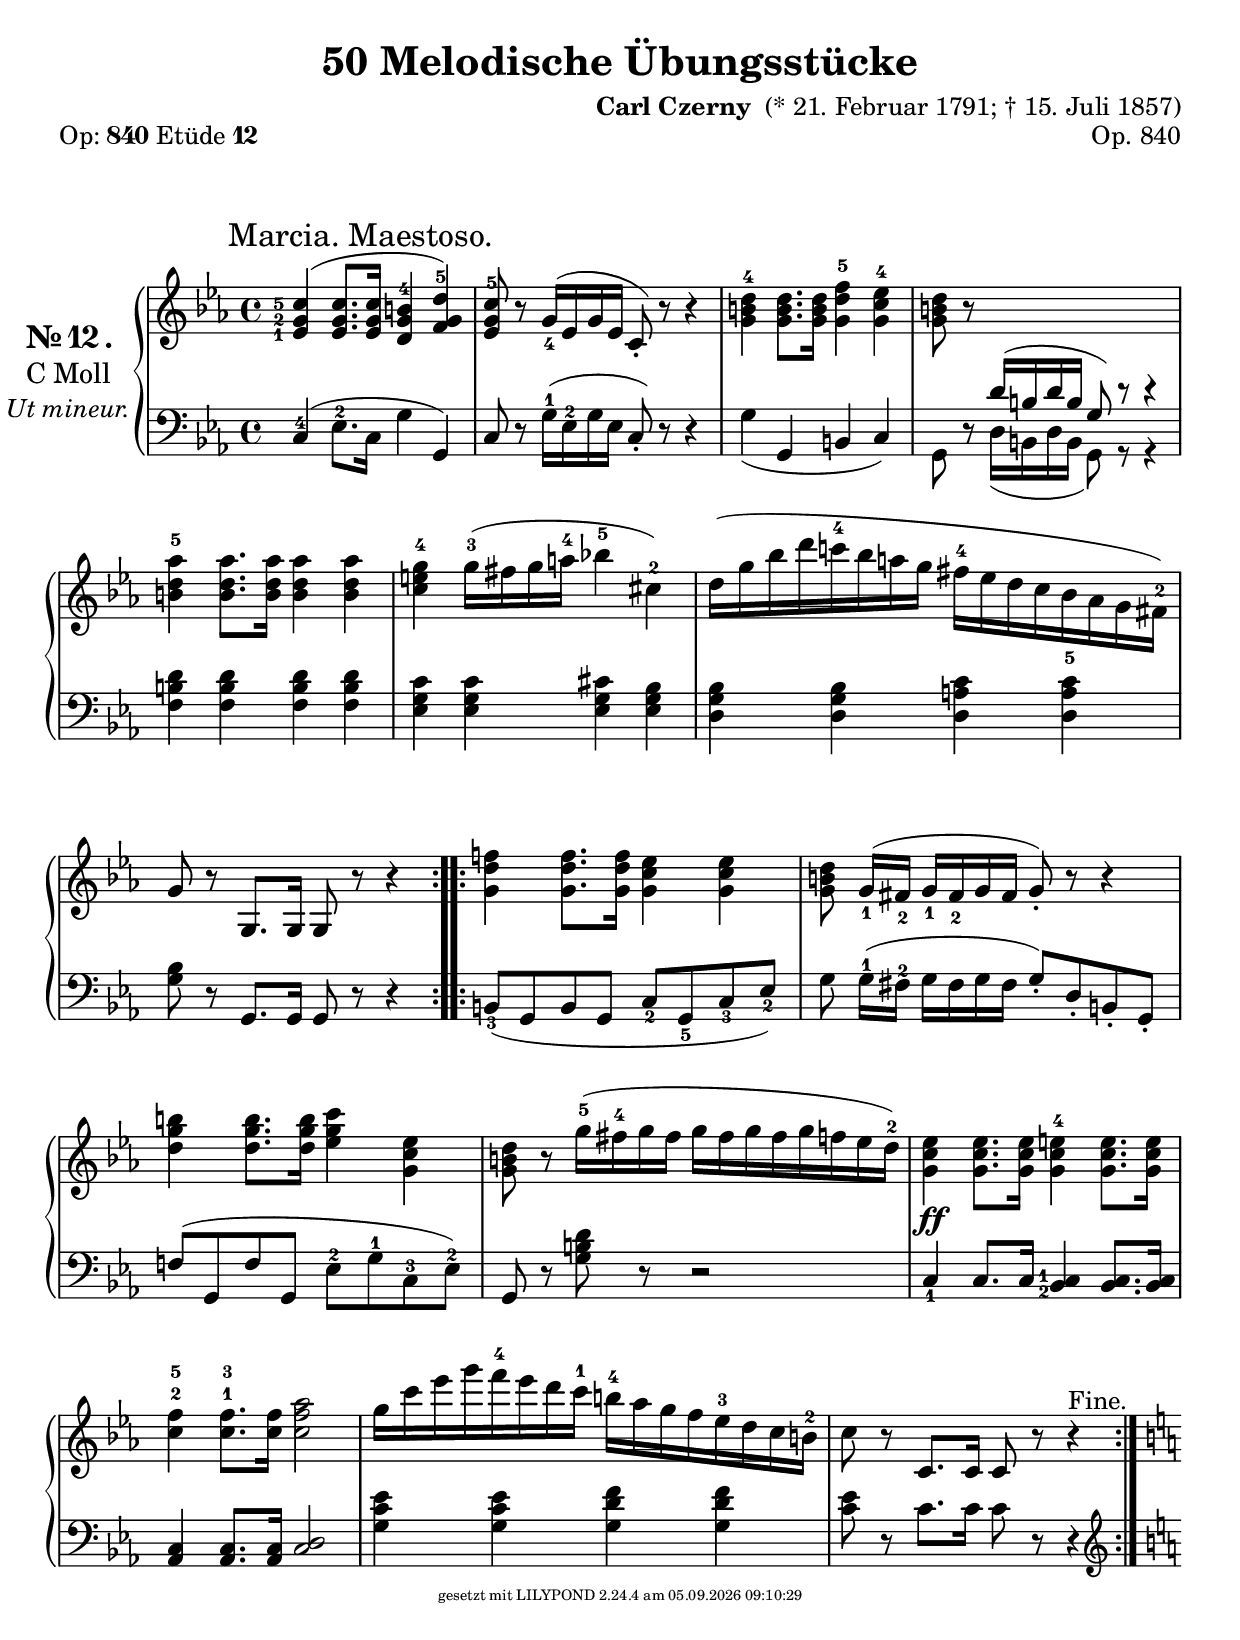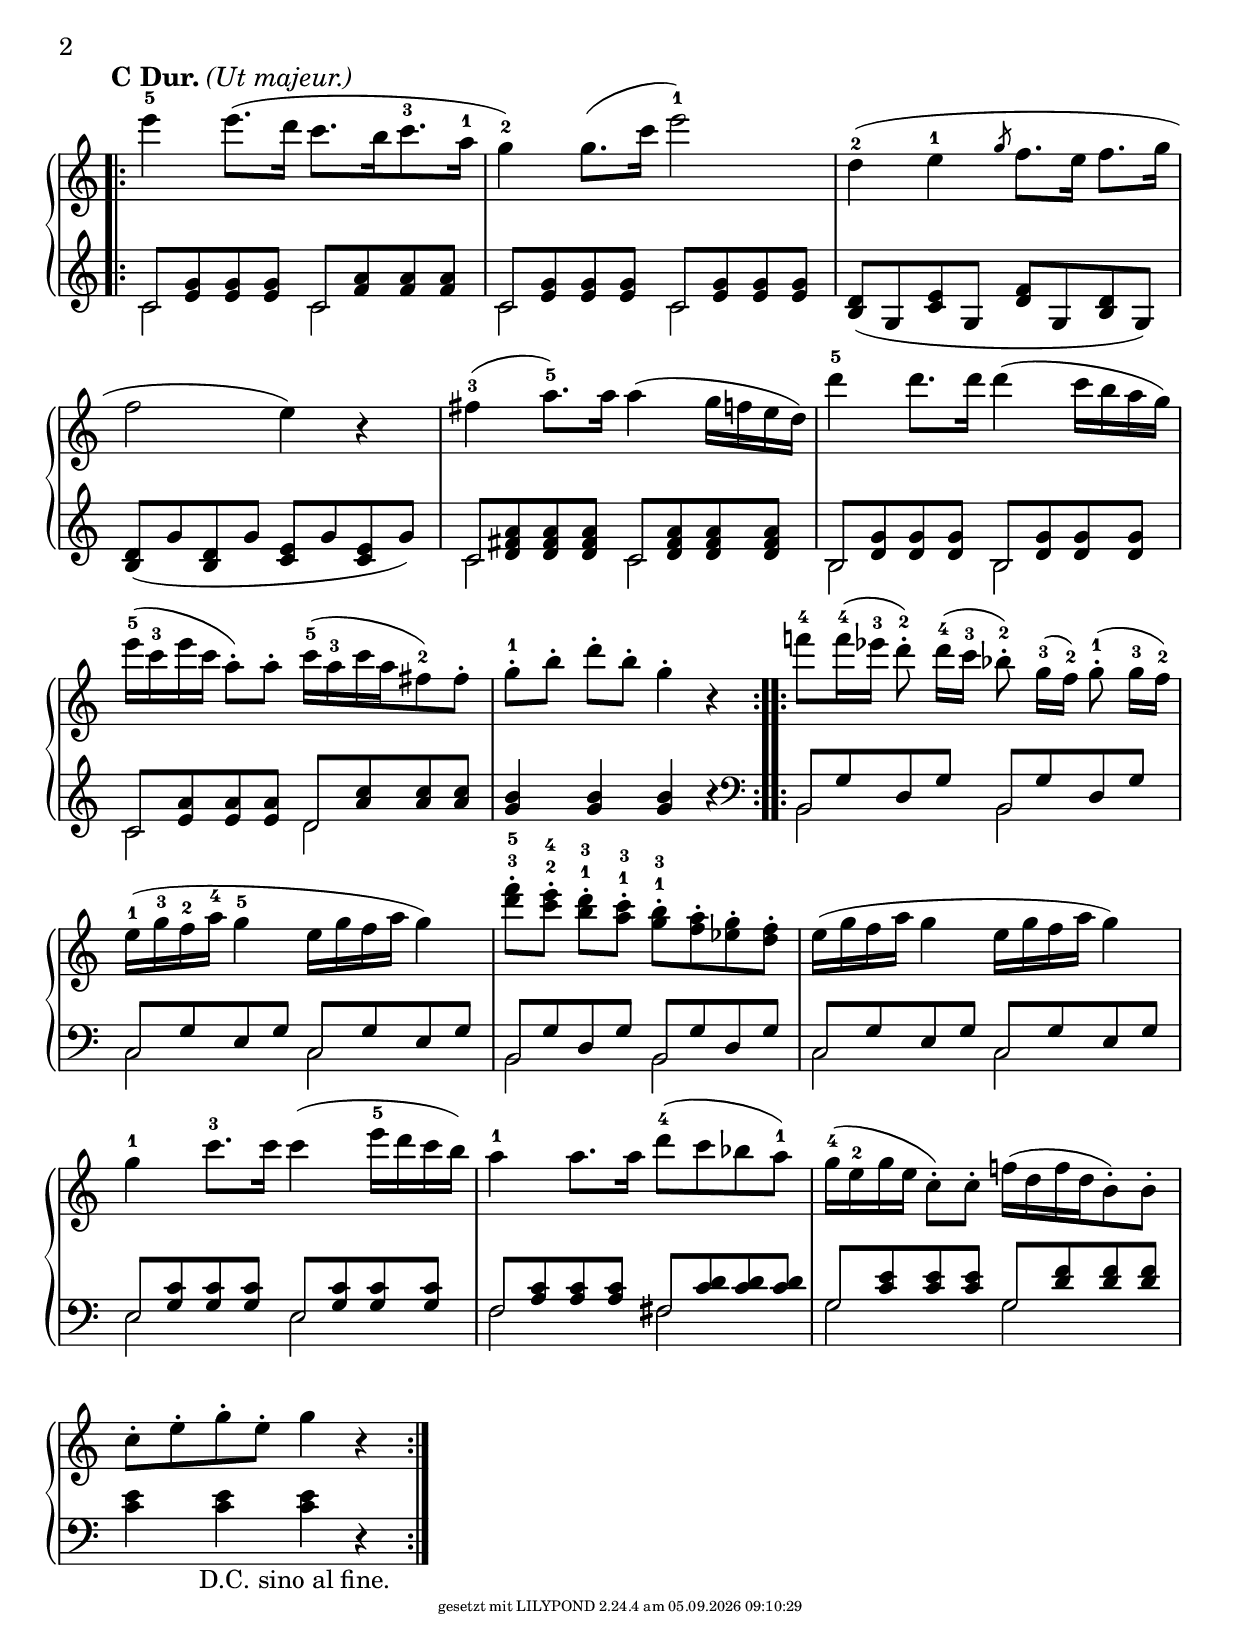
\version "2.19.37"

\language "deutsch"

\include "Papier+Layout.ly"
\version "2.19.32"

%% http://lsr.dsi.unimi.it/LSR/Item?id=654
%% http://lsr.di.unimi.it//LSR/Item?id=654
%% see also http://lilypond.org/doc/v2.18/Documentation/notation/short-repeats

%%%%%%%%%%%%%%%%%%%%%%%%%%%%%%%%%%%%%%%%%%%%%%%%%%%%%%%%%%%%%%%%%%%%%%%%%%%%%%%%%%%%%%%%%%
% LSR workaround:

%%%%%%%%%%%%%%%%%%%%%%%%%%%%%%%%%%%%%%%%%%%%%%%%%%%%%%%%%%%%%%%%%%%%%%%%%%%%%%%%%%%%%%%%%%

%% version 2013/05/11
%% for lilypond 2.18 or higher
%% last changes : - \changePitch : a single s as the last event of newnotes parameter
%%                   will give you the ending rests of the pattern (if there), and two s
%%                   also the beginning ones. If pattern ends with a note, a single
%%                   ending s will have no effects.
%%                - Is now \language independant (no more #{ c #})
%%                - new algorithm for make-notes-list, change-pitch
%%                  and has-notes? (shorter and safer)
%%
%%%%%%%%%%%%%%%%%%%%%%%%% some utility functions %%%%%%%%%%%%%%%%%%%%%

#(define (name-of music)
 (ly:music-property music 'name))

#(define (has-notes? music)
"Return true if there is at least one note in `music, false otherwise."
 (or (eq? (name-of music) 'NoteEvent)
     (let ((e (ly:music-property music 'element)))
        (and (ly:music? e)
             (has-notes? e)))
     (let loop ((es (ly:music-property music 'elements)))
        (and (pair? es)
             (or (has-notes? (car es))
                 (loop (cdr es)))))))

%% An EventChord is sometimes used as a wrapper in Lilypond, so we have to check
%% if a chord is a standard chord with notes. We could have used has-notes? but
%% this version is perhaps more efficient.
%% Optional events name like 'RestEvent can be included.
#(define (note-or-chord? music . otherEvent)
"Is music a note or a chord with notes ?"
(let ((name (name-of music)))
 (or (memq name (cons 'NoteEvent otherEvent))
     (and (eq? name 'EventChord)  ; have this chord at least one note ?
          (let loop ((es (ly:music-property music 'elements)))
             (and (pair? es)
                  (or (eq? (name-of (car es)) 'NoteEvent)
                      (loop (cdr es)))))))))

#(define (expand-q-chords music); for q chords : see chord-repetition-init.ly
(expand-repeat-chords! (list 'rhythmic-event) music))

#(define (clean-music mus)
"Try to reduce the number of sequential music"
(let ((name (ly:music-property mus 'name)))
  (cond
    ((eq? name 'SequentialMusic)
       (ly:music-set-property! mus 'elements (fold-right
          (lambda (evt prev-list)
            (if (eq? (name-of evt) 'SequentialMusic)
              (append (ly:music-property (clean-music evt) 'elements) prev-list)
              (cons (clean-music evt) prev-list)))
          '()
          (ly:music-property mus 'elements))))
    ((eq? name 'SimultaneousMusic)
       (ly:music-set-property! mus 'elements
                (map clean-music (ly:music-property mus 'elements))))
    ((memq name (list 'RelativeOctaveMusic 'UnrelativableMusic))
         (ly:music-set-property! mus 'element (clean-music
                  (ly:music-property mus 'element)))))
 mus))

%%%%%%%%%%%%%%%%%%%%%%%%%%%%% changePitch %%%%%%%%%%%%%%%%%%%%%%%%%%%%%%
#(define cPInsertInPattern (gensym))
#(define cPSamePitch (gensym))
#(define cPSamePitchEnd (gensym))
#(define cPPatternEnd (gensym))

#(define (make-notes-list music)
"Make a list with each element will be of one of these types :
  1- a note, a chord, a rest
  2- an integer, indicating the number of notes to skip in pattern ( The user will
     indicate that, by a corresponding number of skips (s or \\skip) in `newnotes 
     parameter of \\changePitch )
  3- a list of musics, to be inserted between 2 notes of pattern, and added with
     the \\insert function, inside `newnotes"
(let ((res '())     ; the list to fill
      (prev #f))
  (define (fill-notes-list evt)
    (let ((tags (ly:music-property evt 'tags))
          (name (name-of evt)))
      (cond
        ((memq cPInsertInPattern tags)             ; a music added by \insert
            (ly:music-set-property! evt 'tags
                          (delq cPInsertInPattern tags))     ; remove the tag
            (if (integer? prev)(set! res (cons prev res)))
            (set! prev (if (pair? prev)(cons evt prev)(list evt))))  ; a list
         ((memq name (list 'SkipEvent 'SkipMusic))
            (if (pair? prev)(set! res (cons prev res))) ; keep the reverse order
            (set! prev (if (integer? prev) (1+ prev) 1)))
       ; ((memq name (list 'EventChord 'NoteEvent 'RestEvent))
         ((note-or-chord? evt 'RestEvent) ; a note, a chord, or a rest
            (if (or (pair? prev)(integer? prev))(set! res (cons prev res)))
            (set! prev evt)
            (set! res (cons evt res)))
         (else
          (let ((elt (ly:music-property evt 'element))
                (elts (ly:music-property evt 'elements)))
            (if (ly:music? elt) (fill-notes-list elt))
            (if (pair? elts)(for-each fill-notes-list elts)))))))
(fill-notes-list music)
(if (or (pair? prev)(integer? prev))(set! res (cons prev res)))
(reverse res)))

%%%%%%%%%%%%  used inside the inner function change-one-note
#(define (copy-duration from to)  ; from and to as EventChord or NoteEvent
(let ((max-dur #f)); in theory, 2 notes in a chord can have a different duration
  (music-map (lambda (x)            ; get main duration from `from
              (let ((dur (ly:music-property x 'duration)))
               (if (and (ly:duration? dur)
                        (or (not max-dur)
                            (ly:duration<? max-dur dur))); take the greater
                 (set! max-dur dur))
                 x))
              from)
  (music-map (lambda (x)            ; set duration to duration of `to
               (if (ly:duration? (ly:music-property x 'duration))
                  (ly:music-set-property! x 'duration max-dur))
               x)
             to)))

#(define (copy-arti from to) ; from and to as EventChord or NoteEvent
(let* ((es-from (ly:music-property from 'elements))
       (es-to (ly:music-property to 'elements))
       (arti-from (if (null? es-from)
                    (ly:music-property from 'articulations)
                    (filter
                      (lambda(x)
                        (not (ly:duration? (ly:music-property x 'duration))))
                      es-from))))
  (if (null? es-to)                       ; NoteEvent
    (ly:music-set-property! to 'articulations
              (append (ly:music-property to 'articulations) arti-from))
    (ly:music-set-property! to 'elements  ; EventChord
              (append es-to arti-from)))
  ; copy also 'tags and 'to-relative-callback
  (ly:music-set-property! to 'tags
    (append (ly:music-property from 'tags)(ly:music-property to 'tags)))
   (if (null? es-to)
      (ly:music-set-property! to 'to-relative-callback
          (ly:music-property from 'to-relative-callback))
      (begin
        (ly:music-set-property! to 'to-relative-callback
            ly:music-sequence::event-chord-relative-callback)
        (ly:music-set-property! (car es-to) 'to-relative-callback
            (ly:music-property from 'to-relative-callback))))
    ))

%% del-arti is called for all notes but the first of a \samePitch section.
#(define (del-arti note-or-chord)
(ly:music-set-property! note-or-chord 'articulations '())
(ly:music-set-property! note-or-chord 'elements
  (filter (lambda(x)
              (and (ly:duration? (ly:music-property x 'duration))
                   (ly:music-set-property! x 'articulations '())))
          (ly:music-property note-or-chord 'elements))) ; can be empty
(music-map  ;; del all caution accidentals
  (lambda(x)(if (eq? (name-of x) 'NoteEvent) (begin
               (ly:music-set-property! x 'force-accidental #f)
               (ly:music-set-property! x 'cautionary #f)))
             x)
  note-or-chord))

#(define (change-pitch pattern newnotes)
"The scheme function of \\changePitch, `pattern and `newnotes as music."
(let ((seq-list '())           ; list of transformed patterns
      (skip-notnote-event? #f) ; #t if a \skip or an \insert is found in newnotes
      (same-pitch-section? #f) ; #t if we are in the 2nd pattern note of a\samePitch section
      ;(dummy-note #{ c4 #})    ; \language dependant -:(
      (dummy-note (make-music 'NoteEvent ; to avoid pbs with pattern without any notes
                              'duration (ly:make-duration 2 0 1) ;
                              'pitch (ly:make-pitch -1 0 0))) ;
      (pattern2 #{ $pattern \tag #cPPatternEnd s4 #}) ; to detect the end of pattern
      (last-notes-list #f))    ; buffer
 (set! seq-list (cdr  ; skip dummy notes
  ;;;;;;;;;;;;;;;;;;;;;;;;;;;;;;;;;;; loop ;;;;;;;;;;;;;;;;;;;;;;;;;;;;;;;;;;;;;;;;;;;;;;;
  (let loop ((notes-list (cons dummy-note (make-notes-list newnotes))); see make-notes-list
             (pat-list (cons dummy-note (circular-list pattern2)))
             (res '())) ; the list to fill
    (if (or (null? notes-list)(null? pat-list)) ; pat-list may be a regular list in the loop
      (reverse res)               ;;;;;; return the list in the right order
      (let ((x (car notes-list))  ;;;;;; go deeper, taking 1st elt of each lists
            (evt (ly:music-deep-copy (car pat-list))))
       (cond
       ;;;;;;;;;;;;;;;;;;;;;;;;;;;;;;;;;;;;;;;;;;;;;
        ((pair? x)                   ; x is a list of musics, added with \insert in newnotes
          (set! skip-notnote-event? #t)      ; for events between 2 pattern notes
          (set! last-notes-list notes-list)  ; for section "else" of this cond statement
          (loop (cdr notes-list) pat-list (append x res))) ; append x to res
        ;;;;;;;;;;;;;;;;;;;;;;;;;;;;;;;;;;;;;;;;;;;;
        ((note-or-chord? evt)         ; evt in pattern is a note or a chord (with notes)
          (set! last-notes-list notes-list)  ; for section "else" later
          (cond
            ((ly:music? x)  ;;;;;; the elt of notes-list is a note or a chord
               (if same-pitch-section? ; x is used several times. Copy arti of x only to the
                 (set! x (del-arti (ly:music-deep-copy x)))) ; 1st note of \samePitch section
               (copy-duration evt x)  ; evt = from, x = to
               (copy-arti evt x)
               (let ((tags (ly:music-property x 'tags)))
                 (cond               ; are we in a \samePitch section ?
                   ((memq cPSamePitch tags)    ; yes, first,remove the tag
                      (ly:music-set-property! x 'tags (delq cPSamePitch tags))
                      (set! same-pitch-section? #t)) ; then set the flag
                   ((memq cPSamePitchEnd tags) ; last note of \samePitch
                      (ly:music-set-property! x 'tags (delq cPSamePitchEnd tags))
                      (set! same-pitch-section? #f))))      ; unset the flag
               (set! skip-notnote-event? #f); stop deletion of not-notes event.
               (if same-pitch-section?
                   (loop notes-list (cdr pat-list)(cons x res))
                   (loop (cdr notes-list)(cdr pat-list)(cons x res)))) ; next new note
            ((integer? x)   ;;;;;; user want to skip over the current evt note. We also
               (set! skip-notnote-event? x) ; don't add any events bis next pattern note
               ;; (format #t "x : ~a\n" x)  ; for testing
               (cond ((= x 1)                                      ; only one s
                        (loop (cdr notes-list)(cdr pat-list) res)) ; next notes-list elt
                     (else                                         ; several successive s
                        (set-car! notes-list (1- x))               ; for the next loop
                        (loop notes-list (cdr pat-list) res))))))  ; the next evt only
        ;;;;;;;;;;;;;;;;;;;;;;;;;;;;;;;;;;;;;;;;;;;;
        ((or (ly:music-property evt 'duration #f)  ; current evt in pattern is not a note
             (not (has-notes? evt)))
           (cond ((memq cPPatternEnd (ly:music-property evt 'tags)) ; last evt of pattern
                    (let ((x (car notes-list)))
                      (if (and (integer? x)
                                (or (null? (cdr notes-list))        ; last elt ?
                                    (and (null? (cddr notes-list))  ; 2nd to last and last is
                                         (pair? (car (cdr notes-list)))))) ; a \insert section
                        (cond
                           ((= x 1)
                              (set! skip-notnote-event? x)
                              (loop (cdr notes-list) (cdr pat-list) res))
                           (else
                              (set-car! notes-list (1- x))
                              (loop notes-list (cdr pat-list) res))))
                        (loop notes-list (cdr pat-list) res))) ;; ignores evt
                  (skip-notnote-event? (loop notes-list (cdr pat-list) res))
                  (else (loop notes-list (cdr pat-list)(cons evt res)))))
        ;;;;;;;;;;;;;;;;;;;;;;;;;;;;;;;;;;;;;;;;;;;;
        (else
          (let ((e (ly:music-property evt 'element))
                (es (ly:music-property evt 'elements))
                (empty? #f)) ; don't add to res if #t
           (if (ly:music? e)
             (let ((new-e (loop notes-list (list e) '())))
               (ly:music-set-property! evt 'element
                 (case (length new-e)
                   ((0) (set! empty? #t)
                        new-e)
                   ((1)(car new-e))
                   (else (make-sequential-music new-e))))))
           (if (pair? es)
             (let ((new-es (loop notes-list es '())))
               (ly:music-set-property! evt 'elements new-es)
               (set! empty? (and empty? (null! new-es))))) ; #t if both empty

           (let ((next-new-notes (if (or same-pitch-section?
                                         (and (integer? skip-notnote-event?)
                                              (> skip-notnote-event? 1)))
                                    last-notes-list
                                    (cdr last-notes-list))))
              (if empty? (loop next-new-notes (cdr pat-list) res)
                         (loop next-new-notes (cdr pat-list) (cons evt res))))))))))))
  ;;;;;;;;;;;;;;;;;;;;;;;;;;;;;;;;;; end loop ;;;;;;;;;;;;;;;;;;;;;;;;;;;;;;;;;;;;;;;;
 (let ((relativize (lambda(m)
        (let* ((clean-newnotes (clean-music newnotes))
               (name (name-of clean-newnotes)))
            (if (memq name (list 'RelativeOctaveMusic 'UnrelativableMusic))
               (make-music name 'element m)
               m)))))
     (case (length seq-list)
        ((0) (make-music 'Music 'void #t))
        ((1) (relativize (car seq-list)))
        (else (relativize (clean-music (make-sequential-music seq-list))))))))

changePitch = #(define-music-function (pattern newnotes)
                                                          (ly:music? ly:music?)
"Change each notes in `pattern by the notes (or rests) given in `newnotes.
If count of events doesn't match, pattern is duplicated repeatedly or truncate."
(let* ((expand-q (lambda (music) (expand-repeat-chords!
			    (cons 'rhythmic-event (ly:parser-lookup '$chord-repeat-events))
			    music)))
       (pattern (expand-q pattern))
       (newnotes (expand-q newnotes)))
 (change-pitch pattern newnotes)))

%%%%%%%%%%%%%%%%%%%%%%%%%%%%%%%%%%%%%%%%%%%%%%%%%%%%%%%%%%%%%%%%%%%%%%%%%%%%%%%%
%% enhancement functions, working with \changePitch pattern newnotes

samePitch = #(define-music-function (music) (ly:music?)
"Inside the `pattern parameter of the \\changePitch function, all notes grouped 
by this function will have the same pitch, according to the current note of
`newnotes parameter of \\changePitch."
(let((not-first? #f)
     (last-note #f))
  (map-some-music
    (lambda (x)
      (cond
        ((note-or-chord? x)
           (if not-first?     ; set all pitches to the pitch of the first note
             (ly:music-set-property! x 'to-relative-callback
                (lambda (x p)                    ; set pitch to the prev value
                    (ly:prob-set-property! x 'pitch p)
                    p))
             (set! not-first? x)) ; do nothing for first note
           (ly:music-set-property! x 'tags (cons
                   cPSamePitch  ; add tag cPSamePitch to x
                   (ly:music-property x 'tags)))
           (set! last-note x)   ; save the note x
           x)
        (else #f)))
    music)
  (if last-note              ; the last saved EventChord
     (ly:music-set-property! last-note 'tags (cons
           cPSamePitchEnd    ; add cPSamePitchEnd tag, delete cPSamePitch tag
           (delq cPSamePitch (ly:music-property last-note 'tags)))))
  music))

%% this function should be no more needed, as copy-arti should avoid pbs
%% in relative mode and \samePitch
absolute = #(define-music-function (music) (ly:music?)
"Make `music unrelativable. To use inside a \\samePitch function in relative
mode."
(make-music 'UnrelativableMusic 'element music))

insert = #(define-music-function (music) (ly:music?)
"Using this function inside the `newnotes parameter of the \\changePitch
function, allow you to insert and remplace by `music, all music between one note
and his following, in the `pattern parameter of \\changePitch, ."
#{ \tag #cPInsertInPattern $music #})

%%%%%%%
#(define (n-copy n music)
(cond
  ((> n 1)(make-sequential-music
            (map (lambda (x)(ly:music-deep-copy music))
                 (make-list n))))
  ((= n 1) music)
  (else (make-music 'Music 'void #t))))

nCopy = #(define-music-function (n music)(integer? ly:music?)
(n-copy n music))

%% same effect as { \repeat unfold n s } but \nSkip works inside the `newnotes
%% parameter of \changePitch.
nSkip = #(define-music-function (n)(integer?)
"Return \\skip \\skip \\skip ... n times."
#{ \nCopy #n s #})
%%%%%%%%%%%%%%%%%%%%%%%%%%%%%%%%%%%%%%%%%%%%%%%%%%%%%%%%%%%%%%%%%%%%%%%%%%%%%%%%
%% shortcuts
% default values for patI and patII, if the user do not define
% them, before using \cPI and \cPII
% patI ={ c8. c16 }      % not \language independant
patI = #(make-music 'SequentialMusic 'elements (list
          (make-music 'NoteEvent 'duration (ly:make-duration 3 1 1)
                                 'pitch (ly:make-pitch -1 0 0))
          (make-music 'NoteEvent 'duration (ly:make-duration 4 0 1)
                                 'pitch (ly:make-pitch -1 0 0))))
% patII = { c4. c8 }
patII = #(make-music 'SequentialMusic 'elements (list
          (make-music 'NoteEvent 'duration (ly:make-duration 2 1 1)
                                 'pitch (ly:make-pitch -1 0 0))
          (make-music 'NoteEvent 'duration (ly:make-duration 3 0 1)
                                 'pitch (ly:make-pitch -1 0 0))))


cPI = #(define-music-function (newnotes) (ly:music?)
#{ \changePitch \patI $newnotes #})

cPII = #(define-music-function (newnotes) (ly:music?)
#{ \changePitch \patII $newnotes #})

#(define cP changePitch)

\paper {
  left-margin = 10

}
exercise ="12"

\header {
  composer            =       \markup { \bold "Carl Czerny" " (* 21. Februar 1791; † 15. Juli 1857)" }
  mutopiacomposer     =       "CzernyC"

  title               =       "50 Melodische Übungsstücke" %"50 Melodische Übungsstücke"
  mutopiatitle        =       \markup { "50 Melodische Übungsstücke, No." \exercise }

  opus                =       "Op. 840"
  piece               =       \markup { "Op:" \number \tiny 840 "Etüde" \number \tiny \exercise }
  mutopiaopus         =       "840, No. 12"

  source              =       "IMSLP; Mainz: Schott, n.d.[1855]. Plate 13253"
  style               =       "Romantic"
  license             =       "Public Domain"
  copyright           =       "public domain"
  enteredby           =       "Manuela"
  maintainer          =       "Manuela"
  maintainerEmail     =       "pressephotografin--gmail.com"
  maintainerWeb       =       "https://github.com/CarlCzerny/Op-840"
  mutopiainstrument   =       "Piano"
}

myPatternI = {
  c4 ( c8. c16  c4 c4 ) c8 c c16 ( c c c c8-. ) c c4

}

myPatternII={
  c4 c8. c16 c4 c4
}

myPatternIII={
  c4 c8. c16
}

RH= \relative c' {
  \time 4/4
  \key es \major
  \set Timing.beamExceptions = #'()
  \set Timing.baseMoment = #(ly:make-moment 1/4)
  \set Staff.beatStructure = #'(2 2)  %% abhängig vom Takt
  \set fingeringOrientations = #'(up)     %% für Akkorde!
  \override Fingering.direction = #UP      %% für Einzelnoten!
  \override Fingering.padding = #0.8
  \override Fingering.staff-padding = #'()
  \override Fingering.avoid-slur = #'inside
  \override Slur.direction = #UP
  \mark \markup "Marcia. Maestoso."
  \once \set fingeringOrientations = #'(left)     %% für Akkorde!
  \changePitch \myPatternI {
    < es-1 g-2 c-5 > q q
    < d g h-4 > < f g d'-5 >
    < es g c-5 > r g_4 es g es c r r
  }
  \changePitch \myPatternII {
    < g' h d-4 > < g h d > q < g d' f-5 > < g c es-4 >
  }
  < g h d >8 r
  \stemUp
  \change Staff = "Bass" d16^( h d h g8 )
  #(ly:expect-warning "Zusammen")
  d'8\rest
  #(ly:expect-warning "Zusammen")
  d4\rest
  \change Staff = "Discant" \stemNeutral

  \changePitch \myPatternII { < h' d as'-5> < h d as'> q q q }
  < c e g-4>4 g'16-3 ( fis g a-4 b!4-5 cis,-2 )
  d16 ( g b d c!-4 b a g fis-4 es d c b_5 as g fis-2 )
  g8 r g,8. g16 g8 r r4
  \bar ":..:"
  \changePitch \myPatternII {
    < g' d' f! > < g d' f > q < g c es> q
  }
  \override Fingering.direction = #DOWN      %% für Einzelnoten!
  < g h d >8\noBeam g16-1 ( fis-2 g-1\noBeam [ fis-2 g fis ] g8-. ) r r4
  \changePitch \myPatternII { < d' g h> < d g h> q < es g c > < g, c es > }
  \override Fingering.direction = #UP      %% für Einzelnoten!

  < g h d >8  r g'16-5 ( fis-4 g fis g fis g fis g f es d-2 )
  #(ly:expect-warning "Oktavenüberprüfung")
  \changePitch \myPatternIII {
    < g=' c es > \ff q q  < g c e-4 > q q < c-2 f-5 > <c-1 f-3> q
  }
  < c f as >2
  g'16  c es g f-4 es d c-1 h-4 as g f es-3 d c h-2
  c8 r c,8. c16 c8 r
  r4^\markup "Fine."
  \bar ":..:"
  \key c \major
  \mark \markup \fontsize #-1.5 { \bold "C Dur." \italic "(Ut majeur.)" }
  e''4-5 e8. ( d16 c8. h16 c8.-3 a16-1
  g4-2 ) g8. ( c16 e2-1 )
  d,4-2 ( e-1 \slashedGrace g8 f8.[ e16] f8. g16
  f2 e4 ) r
  fis4-3 ( a8.-5 ) a16 a4 ( g16 f e d )
  d'4-5 d8. d16 d4( c16 h a g )
  e'16-5 ( c-3 e c a8-. ) a-. c16-5 ( a-3 c a fis8-2 ) fis-.
  g-1-. h-. d-. h-. g4-. r
  \bar ":..:"
  f'!8-4 f16-4 ( es-3 d8-2-.\noBeam ) d16-4 ( c-3 b8-2-.\noBeam ) g16-3 ( f-2 )
  g8-1-.\noBeam ( g16-3 f-2 )
  e-1 ( g-3 f-2 a-4 g4-5 e16 g f a g4 )

  < d'-3 f-5 >8-. < c-2 e-4 >-. < h-1 d-3 >-. < a-1 c-3 >-.
  < g-1 h-3 >-. < f a >-. < es g >-. < d f >-.
  e16 ( g f a g4 e16 g f a g4 )
  g4-1 c8.-3 c16 c4 ( e16-5 d c h ) |
  a4-1 a8. a16 d8-4 ( c b a-1 )
  g16-4 ( e-2 g e c8-. ) c-. f!16 ( d f d h8-. ) h-.
  c-. [ e-. g-. e-. ] g4 r
  \bar ":..:"
}

LH = \relative c {
  \clef bass
  \key es \major
  \set fingeringOrientations = #'(left) %% für Akkorde!
  \override Fingering.direction = #UP  %% für Einzelnoten!
  \override Fingering.padding = #0.2
  \override Fingering.staff-padding = #'()
  \override Fingering.avoid-slur = #'inside
  %\override Slur.direction = #UP
  \set Timing.beamExceptions = #'()
  \set Timing.baseMoment = #(ly:make-moment 1/4)
  \set Staff.beatStructure = #'(1 1 1 1 )  %% abhängig vom Takt
  \changePitch \myPatternI {
    c-4 es-2 c g' g, c r g'-1 es-2 g es c r r
  }
  g'4_( g, h c )
  \stemDown
  #(ly:expect-warning "Zusammen")

  g8 r d'16_( h d h g8 ) g8\rest
  #(ly:expect-warning "Zusammen")

  g4\rest %g8\rest g4\rest
  \stemNeutral
  #(ly:expect-warning "Oktavenüberprüfung")

  < f= h d >4 q q q
  < es g c > q < es g cis> < es g b >
  < d g b > q < d a' c > q
  < g b >8 r g,8. g16 g8 r r4
  \override Fingering.direction = #DOWN  %% für Einzelnoten!
  \set Staff.beatStructure = #'(2 2 )
  h8-3  ( g h g  c-2  g-5 c-3 es-2 )
  \override Fingering.direction = #UP
  g8\noBeam g16-1 [ ( fis-2\noBeam ] g fis g fis
  g8-. ) d-. h-. g-.
  f'! ( g, f' g, es'-2 g-1 c,-3 es-2 )
  g, r < g' h d > r8 r2
  \override Fingering.direction = #DOWN  %% für Einzelnoten!
  % \set fingeringOrientations = #'(down) %% für Akkorde!
  \changePitch \myPatternIII {
    c,-1 c c < b-2 c-1 > q q < as c > q q
  }
  < d c >2
  < g c es >4 q < g d' f > q
  < c es>8 r c8. c16 c8 r r4
  \key c \major

  <<
    {
      \voiceOne
      \mergeDifferentlyHeadedOn
      \mergeDifferentlyDottedOn
      \set fingeringOrientations = #'(left)   %% Akkorde
      \override Fingering.direction = #UP %% Einzelnoten
      \override Fingering.padding = #0.2
      \override Fingering.staff-padding = #'()
      \override Fingering.avoid-slur = #'inside
      \override Slur.direction = #UP
      \set Timing.beamExceptions = #'()
      \set Timing.baseMoment = #(ly:make-moment 1/8)
      \set Staff.beatStructure = #'(4 4 )  %% abhängig vom Takt
      \clef treble
      c8 < e g > q q c < f a > q q
      c < e g > q q c q q q
      < d h >_( g, < c e > g < d' f > g, < h d > g )
      < h d >_( g' < h, d > g' < c, e > g' q g )
      c, < d fis a > q q c q q q
      h < d g > q q h q q q
      c < e a > q q d < a' c > q q
      < g h >4 q q h4\rest
      \clef bass
      h,,8 g' d g h, g' d g
      c, g' e g c, g' e g
      h, g' d g h, g' d g
      c, g' e g c, g' e g
      e < g c > q q e q q q
      f < a c > q q fis < c' d> q q
      g < c e > q q g < d' f > q q
      \stemDown
      < c e >4 q q
      \override TextScript.self-alignment-X = #RIGHT
      \override TextScript.extra-offset = #'( 3 . 0 )
      d,4\rest_\markup "D.C. sino al fine."
    } \\ {
      \voiceTwo
      \set fingeringOrientations = #'(left)   %% Akkorde
      \override Fingering.direction = #DOWN %% Einzelnoten
      \override Fingering.padding = #0.2
      \override Fingering.staff-padding = #'()
      \override Fingering.avoid-slur = #'inside
      \override Slur.direction = #DOWN
      \set Timing.beamExceptions = #'()
      \set Timing.baseMoment = #(ly:make-moment 1/8)
      \set Staff.beatStructure = #'(4 4 )  %% abhängig vom Takt
      #(ly:expect-warning "Oktavenüberprüfung")
      c='2 c2 c c s1 s1
      c2 c h h c d s1
      #(ly:expect-warning "Oktavenüberprüfung")
      h=,2 h c c h h c c
      e e f fis g g
    }
  >>
}

\score
{
  \new PianoStaff \with {
    instrumentName = \markup {
      \center-column {
        \line {
          \bold \huge { "№" }
          \number { \exercise "." }
        }
        \line \large { C Moll }
        \italic \line { Ut mineur. }
      }
    }
    shortInstrumentName = ""
  }
  <<
    \new Staff="Discant"
    \RH
    \new Staff="Bass"
    \LH
  >>
  \layout {
    ragged-last-bottom = ##t
    ragged-last = ##t
    ragged-right = ##f
    ragged-bottom = ##t
    left-margin = #10
    line-width = #190
  }
  \midi { }
}
